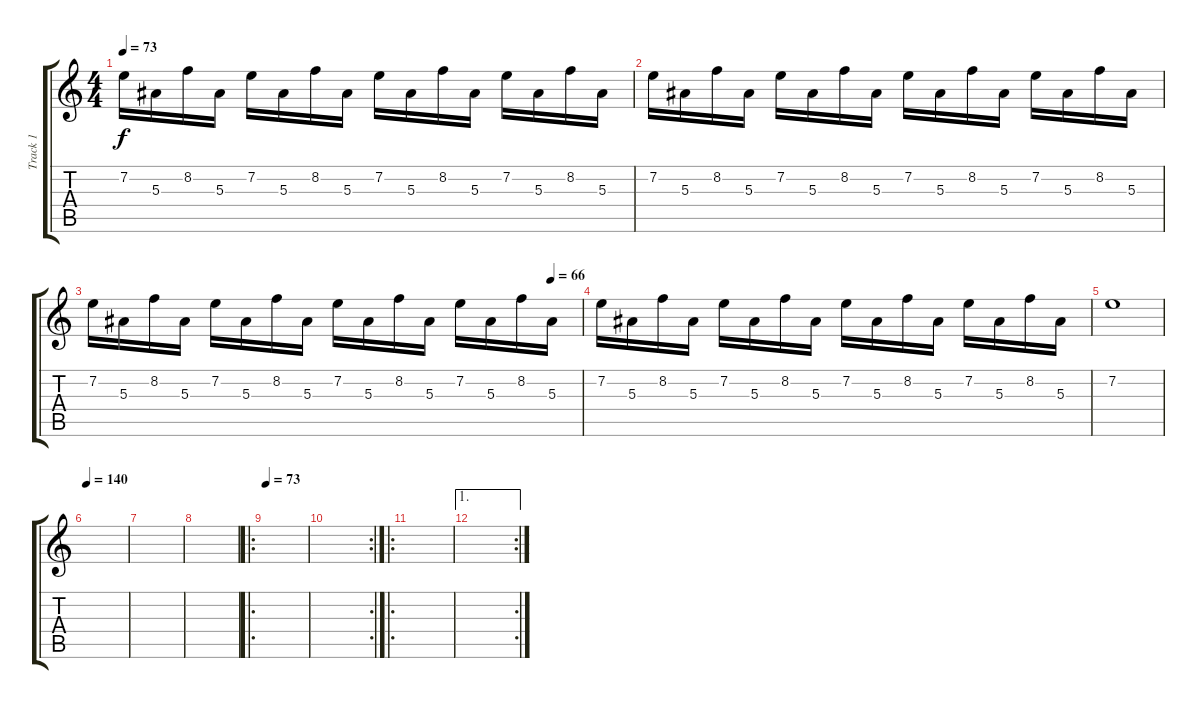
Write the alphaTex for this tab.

\track ("Track 1" "Track 1") {instrument electricguitarclean}
\staff {score tabs}
\tuning (D4 A3 F3 C3 G2 C2) {hide}
\ts (4 4)
\tempo 73
\clef g2
\ks c
7.2.16{dy f} 5.3.16 8.2.16 5.3.16 7.2.16 5.3.16 8.2.16 5.3.16 7.2.16 5.3.16 8.2.16 5.3.16 7.2.16 5.3.16 8.2.16 5.3.16{volume 6} |
7.2.16 5.3.16 8.2.16 5.3.16 7.2.16 5.3.16 8.2.16 5.3.16 7.2.16 5.3.16 8.2.16 5.3.16 7.2.16 5.3.16 8.2.16 5.3.16{volume 4} |
\tempo (66 0.9375)
7.2.16 5.3.16 8.2.16 5.3.16 7.2.16 5.3.16 8.2.16 5.3.16 7.2.16 5.3.16 8.2.16 5.3.16 7.2.16 5.3.16 8.2.16 5.3.16{volume 3} |
7.2.16 5.3.16 8.2.16 5.3.16 7.2.16 5.3.16 8.2.16 5.3.16 7.2.16 5.3.16 8.2.16 5.3.16 7.2.16 5.3.16 8.2.16 5.3.16 |
7.2.1 |
\tempo 140
|
|
|
\ro
\tempo 73
|
\rc 2
|
\ro
|
\ae 1
\rc 2
